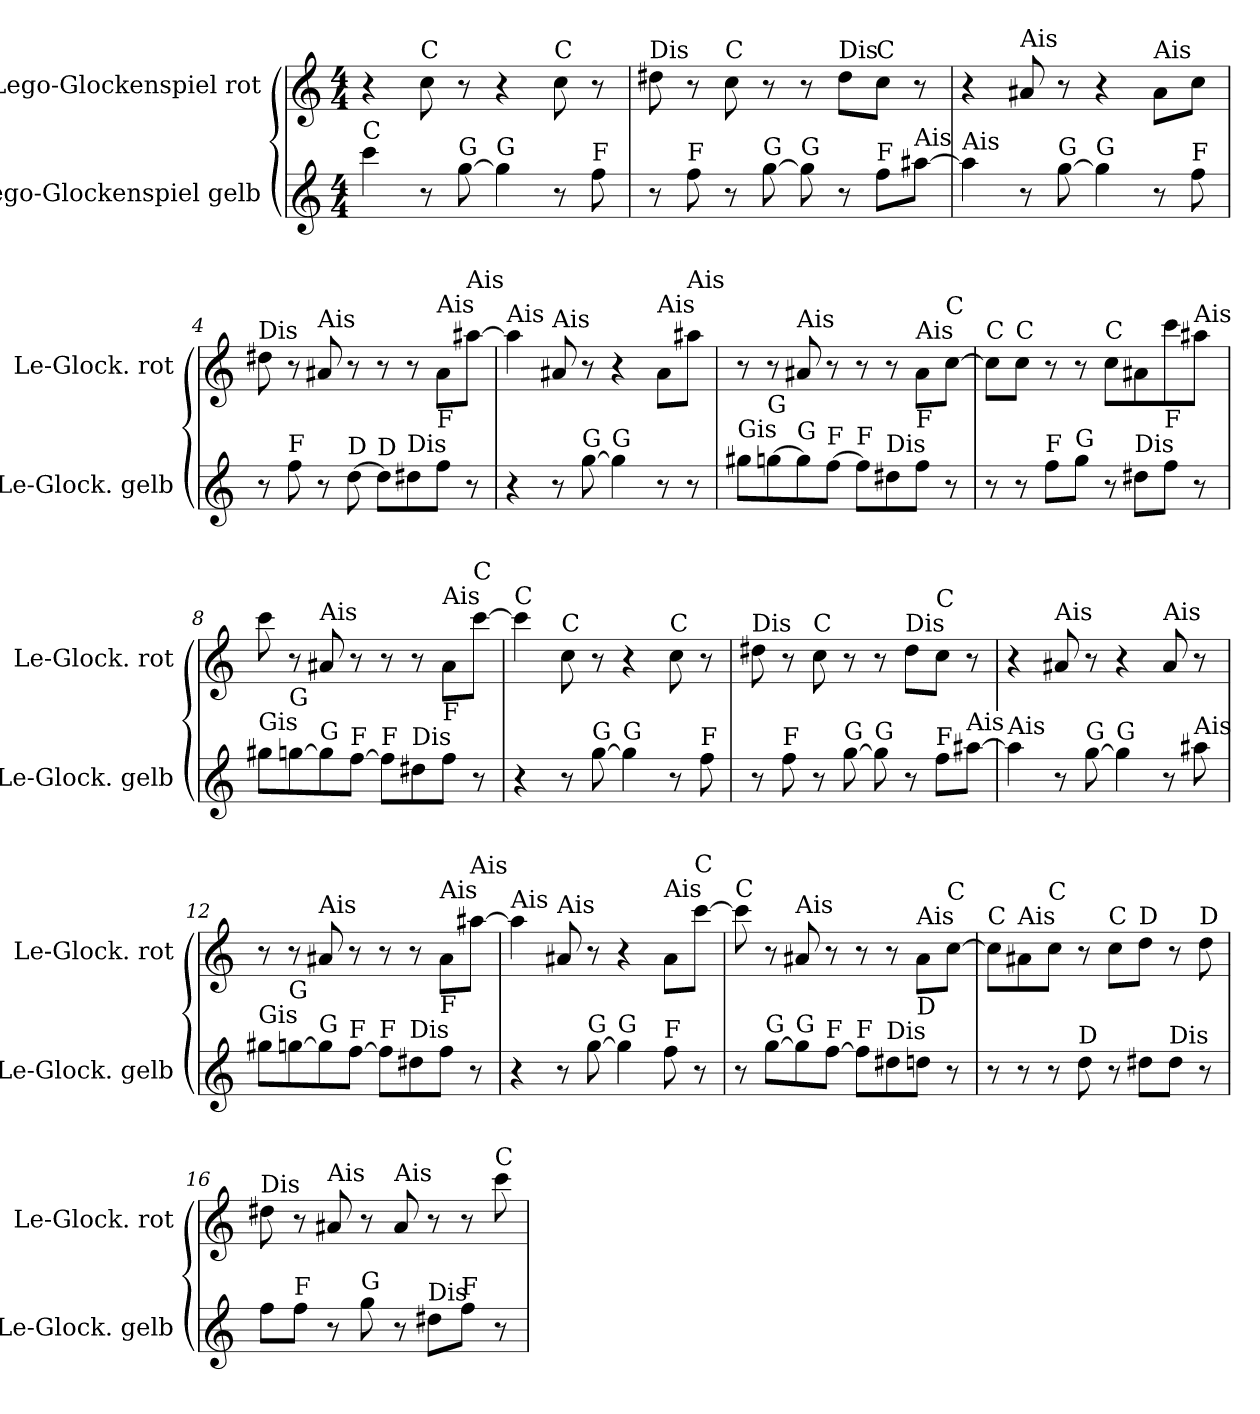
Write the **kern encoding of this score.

**kern	**kern
*part2	*part1
*staff2	*staff1
*I"Lego-Glockenspiel gelb	*I"Lego-Glockenspiel rot
*I'Le-Glock. gelb	*I'Le-Glock. rot
*clefG2	*clefG2
*k[]	*k[]
*M4/4	*M4/4
*MM130	*MM130
=1	=1
!LO:TX:a:t=C	!
4ccc\	4r
!	!LO:TX:a:t=C
8r	8cc\
!LO:TX:a:t=G	!
[8gg\	8r
!LO:TX:a:t=G	!
4gg\]	4r
!	!LO:TX:a:t=C
8r	8cc\
!LO:TX:a:t=F	!
8ff\	8r
=2	=2
!	!LO:TX:a:t=Dis
8r	8dd#X\
!LO:TX:a:t=F	!
8ff\	8r
!	!LO:TX:a:t=C
8r	8cc\
!LO:TX:a:t=G	!
[8gg\	8r
!LO:TX:a:t=G	!
8gg\]	8r
!	!LO:TX:a:t=Dis
8r	8dd#\L
!	!LO:TX:a:t=C
!LO:TX:a:t=F	!
8ff\L	8cc\J
!LO:TX:a:t=Ais	!
[8aa#X\J	8r
=3	=3
!LO:TX:a:t=Ais	!
4aa#\]	4r
!	!LO:TX:a:t=Ais
8r	8a#X/
!LO:TX:a:t=G	!
[8gg\	8r
!LO:TX:a:t=G	!
4gg\]	4r
!	!LO:TX:a:t=Ais
8r	8a#\L
!LO:TX:a:t=F	!
8ff\	8cc\J
=4	=4
!	!LO:TX:a:t=Dis
8r	8dd#X\
!LO:TX:a:t=F	!
8ff\	8r
!	!LO:TX:a:t=Ais
8r	8a#X/
!LO:TX:a:t=D	!
[8dd\	8r
!LO:TX:a:t=D	!
8dd\L]	8r
!LO:TX:a:t=Dis	!
8dd#X\	8r
!	!LO:TX:a:t=Ais
!LO:TX:a:t=F	!
8ff\J	8a#\L
!	!LO:TX:a:t=Ais
8r	[8aa#X\J
=5	=5
!	!LO:TX:a:t=Ais
4r	4aa#\]
!	!LO:TX:a:t=Ais
8r	8a#X/
!LO:TX:a:t=G	!
[8gg\	8r
!LO:TX:a:t=G	!
4gg\]	4r
!	!LO:TX:a:t=Ais
8r	8a#\L
!	!LO:TX:a:t=Ais
8r	8aa#X\J
=6	=6
!LO:TX:a:t=Gis	!
8gg#X\L	8r
!LO:TX:a:t=G	!
[8ggn\	8r
!	!LO:TX:a:t=Ais
!LO:TX:a:t=G	!
8gg\]	8a#X/
!LO:TX:a:t=F	!
[8ff\J	8r
!LO:TX:a:t=F	!
8ff\L]	8r
!LO:TX:a:t=Dis	!
8dd#X\	8r
!	!LO:TX:a:t=Ais
!LO:TX:a:t=F	!
8ff\J	8a#\L
!	!LO:TX:a:t=C
8r	[8cc\J
=7	=7
!	!LO:TX:a:t=C
8r	8cc\L]
!	!LO:TX:a:t=C
8r	8cc\J
!LO:TX:a:t=F	!
8ff\L	8r
!LO:TX:a:t=G	!
8gg\J	8r
!	!LO:TX:a:t=C
8r	8cc\L
!LO:TX:a:t=Dis	!
8dd#X\L	8a#X\
!LO:TX:a:t=F	!
8ff\J	8ccc\
!	!LO:TX:a:t=Ais
8r	8aa#X\J
=8	=8
!LO:TX:a:t=Gis	!
8gg#X\L	8ccc\
!LO:TX:a:t=G	!
[8ggn\	8r
!	!LO:TX:a:t=Ais
!LO:TX:a:t=G	!
8gg\]	8a#X/
!LO:TX:a:t=F	!
[8ff\J	8r
!LO:TX:a:t=F	!
8ff\L]	8r
!LO:TX:a:t=Dis	!
8dd#X\	8r
!	!LO:TX:a:t=Ais
!LO:TX:a:t=F	!
8ff\J	8a#\L
!	!LO:TX:a:t=C
8r	[8ccc\J
=9	=9
!	!LO:TX:a:t=C
4r	4ccc\]
!	!LO:TX:a:t=C
8r	8cc\
!LO:TX:a:t=G	!
[8gg\	8r
!LO:TX:a:t=G	!
4gg\]	4r
!	!LO:TX:a:t=C
8r	8cc\
!LO:TX:a:t=F	!
8ff\	8r
=10	=10
!	!LO:TX:a:t=Dis
8r	8dd#X\
!LO:TX:a:t=F	!
8ff\	8r
!	!LO:TX:a:t=C
8r	8cc\
!LO:TX:a:t=G	!
[8gg\	8r
!LO:TX:a:t=G	!
8gg\]	8r
!	!LO:TX:a:t=Dis
8r	8dd#\L
!	!LO:TX:a:t=C
!LO:TX:a:t=F	!
8ff\L	8cc\J
!LO:TX:a:t=Ais	!
[8aa#X\J	8r
=11	=11
!LO:TX:a:t=Ais	!
4aa#\]	4r
!	!LO:TX:a:t=Ais
8r	8a#X/
!LO:TX:a:t=G	!
[8gg\	8r
!LO:TX:a:t=G	!
4gg\]	4r
!	!LO:TX:a:t=Ais
8r	8a#/
!LO:TX:a:t=Ais	!
8aa#X\	8r
=12	=12
!LO:TX:a:t=Gis	!
8gg#X\L	8r
!LO:TX:a:t=G	!
[8ggn\	8r
!	!LO:TX:a:t=Ais
!LO:TX:a:t=G	!
8gg\]	8a#X/
!LO:TX:a:t=F	!
[8ff\J	8r
!LO:TX:a:t=F	!
8ff\L]	8r
!LO:TX:a:t=Dis	!
8dd#X\	8r
!	!LO:TX:a:t=Ais
!LO:TX:a:t=F	!
8ff\J	8a#\L
!	!LO:TX:a:t=Ais
8r	[8aa#X\J
=13	=13
!	!LO:TX:a:t=Ais
4r	4aa#\]
!	!LO:TX:a:t=Ais
8r	8a#X/
!LO:TX:a:t=G	!
[8gg\	8r
!LO:TX:a:t=G	!
4gg\]	4r
!	!LO:TX:a:t=Ais
!LO:TX:a:t=F	!
8ff\	8a#\L
!	!LO:TX:a:t=C
8r	[8ccc\J
=14	=14
!	!LO:TX:a:t=C
8r	8ccc\]
!LO:TX:a:t=G	!
[8gg\L	8r
!	!LO:TX:a:t=Ais
!LO:TX:a:t=G	!
8gg\]	8a#X/
!LO:TX:a:t=F	!
[8ff\J	8r
!LO:TX:a:t=F	!
8ff\L]	8r
!LO:TX:a:t=Dis	!
8dd#X\	8r
!	!LO:TX:a:t=Ais
!LO:TX:a:t=D	!
8ddn\J	8a#\L
!	!LO:TX:a:t=C
8r	[8cc\J
=15	=15
!	!LO:TX:a:t=C
8r	8cc\L]
!	!LO:TX:a:t=Ais
8r	8a#X\
!	!LO:TX:a:t=C
8r	8cc\J
!LO:TX:a:t=D	!
8dd\	8r
!	!LO:TX:a:t=C
8r	8cc\L
!	!LO:TX:a:t=D
8dd#X\L	8dd\J
!LO:TX:a:t=Dis	!
8dd#\J	8r
!	!LO:TX:a:t=D
8r	8dd\
=16	=16
!	!LO:TX:a:t=Dis
8ff\L	8dd#X\
!LO:TX:a:t=F	!
8ff\J	8r
!	!LO:TX:a:t=Ais
8r	8a#X/
!LO:TX:a:t=G	!
8gg\	8r
!	!LO:TX:a:t=Ais
8r	8a#/
!LO:TX:a:t=Dis	!
8dd#X\L	8r
!LO:TX:a:t=F	!
8ff\J	8r
!	!LO:TX:a:t=C
8r	8ccc\
=	=
*-	*-
